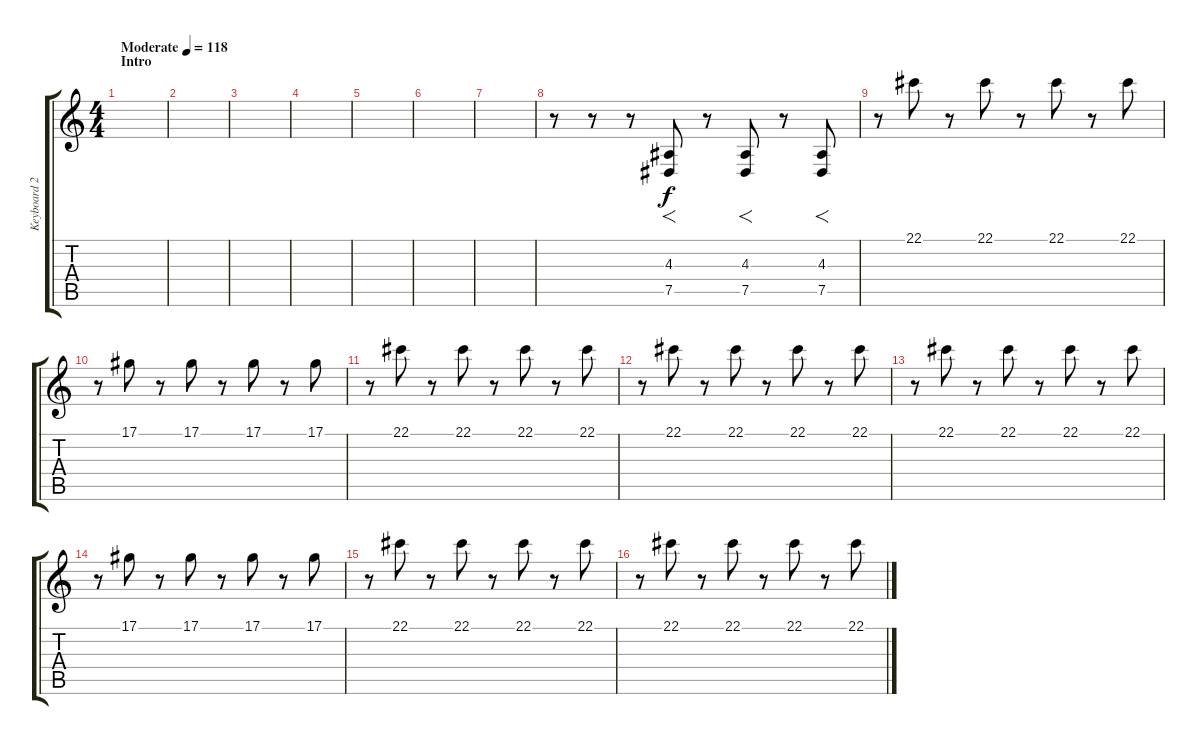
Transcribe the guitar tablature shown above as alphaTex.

\track ("Keyboard 2" "Keyboard 2") {instrument lead2sawtooth}
\staff {score tabs}
\tuning (Eb4 Bb3 Gb3 Db3 Ab2 Db2) {hide}
\ts (4 4)
\section ("" "Intro")
\tempo (118 "Moderate")
\clef g2
\ks c
|
|
|
|
|
|
|
r.8 r.8 r.8 (4.3 7.5).8{f} r.8 (4.3 7.5).8{f} r.8 (4.3 7.5).8{f} |
r.8 22.1.8 r.8 22.1.8 r.8 22.1.8 r.8 22.1.8 |
r.8 17.1.8 r.8 17.1.8 r.8 17.1.8 r.8 17.1.8 |
r.8 22.1.8 r.8 22.1.8 r.8 22.1.8 r.8 22.1.8 |
r.8 22.1.8 r.8 22.1.8 r.8 22.1.8 r.8 22.1.8 |
r.8 22.1.8 r.8 22.1.8 r.8 22.1.8 r.8 22.1.8 |
r.8 17.1.8 r.8 17.1.8 r.8 17.1.8 r.8 17.1.8 |
r.8 22.1.8 r.8 22.1.8 r.8 22.1.8 r.8 22.1.8 |
r.8 22.1.8 r.8 22.1.8 r.8 22.1.8 r.8 22.1.8
